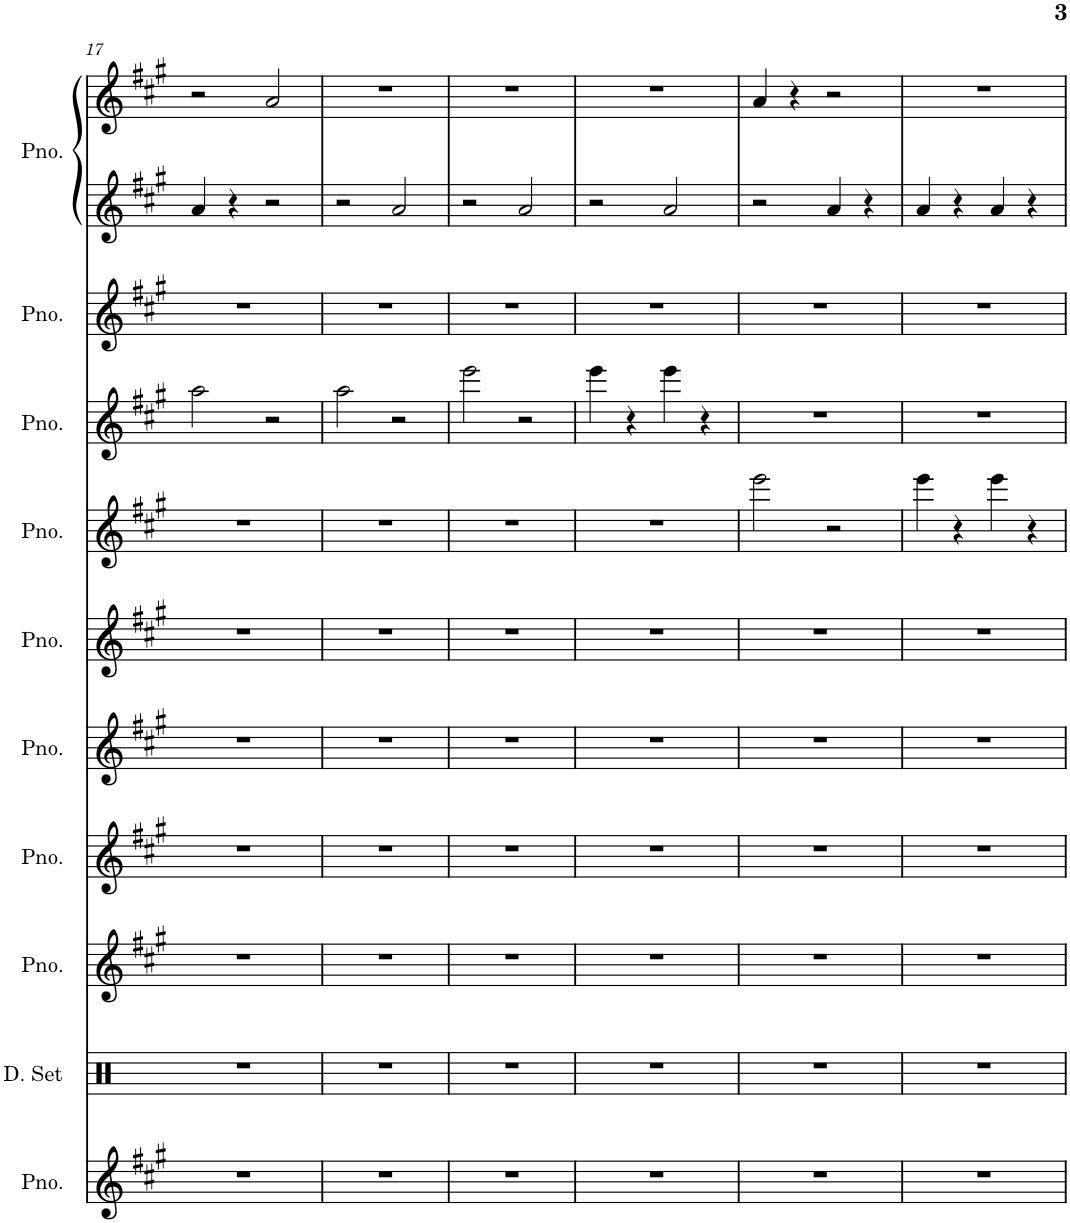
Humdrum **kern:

**kern	**kern	**kern	**kern	**kern	**kern	**kern	**kern	**kern	**kern	**kern
*part10	*part9	*part8	*part7	*part6	*part5	*part4	*part3	*part2	*part1	*part1
*staff11	*staff10	*staff9	*staff8	*staff7	*staff6	*staff5	*staff4	*staff3	*staff2	*staff1
*I"Piano	*I"Drumset	*I"Piano	*I"Piano	*I"Piano	*I"Piano	*I"Piano	*I"Piano	*I"Piano	*I"Piano	*
*I'Pno.	*I'D. Set	*I'Pno.	*I'Pno.	*I'Pno.	*I'Pno.	*I'Pno.	*I'Pno.	*I'Pno.	*I'Pno.	*
!!LO:PB:g=z
*clefG2	*clefX	*clefG2	*clefG2	*clefG2	*clefG2	*clefG2	*clefG2	*clefG2	*clefG2	*clefG2
*k[f#c#g#]	*k[]	*k[f#c#g#]	*k[f#c#g#]	*k[f#c#g#]	*k[f#c#g#]	*k[f#c#g#]	*k[f#c#g#]	*k[f#c#g#]	*k[f#c#g#]	*k[f#c#g#]
*M4/4	*M4/4	*M4/4	*M4/4	*M4/4	*M4/4	*M4/4	*M4/4	*M4/4	*M4/4	*M4/4
=17	=17	=17	=17	=17	=17	=17	=17	=17	=17	=17
1r	1r	1r	1r	1r	1r	1r	2aa\	1r	4a/	2r
.	.	.	.	.	.	.	.	.	4r	.
.	.	.	.	.	.	.	2r	.	2r	2a/
=18	=18	=18	=18	=18	=18	=18	=18	=18	=18	=18
1r	1r	1r	1r	1r	1r	1r	2aa\	1r	2r	1r
.	.	.	.	.	.	.	2r	.	2a/	.
=19	=19	=19	=19	=19	=19	=19	=19	=19	=19	=19
1r	1r	1r	1r	1r	1r	1r	2eee\	1r	2r	1r
.	.	.	.	.	.	.	2r	.	2a/	.
=20	=20	=20	=20	=20	=20	=20	=20	=20	=20	=20
1r	1r	1r	1r	1r	1r	1r	4eee\	1r	2r	1r
.	.	.	.	.	.	.	4r	.	.	.
.	.	.	.	.	.	.	4eee\	.	2a/	.
.	.	.	.	.	.	.	4r	.	.	.
=21	=21	=21	=21	=21	=21	=21	=21	=21	=21	=21
1r	1r	1r	1r	1r	1r	2eee\	1r	1r	2r	4a/
.	.	.	.	.	.	.	.	.	.	4r
.	.	.	.	.	.	2r	.	.	4a/	2r
.	.	.	.	.	.	.	.	.	4r	.
=22	=22	=22	=22	=22	=22	=22	=22	=22	=22	=22
1r	1r	1r	1r	1r	1r	4eee\	1r	1r	4a/	1r
.	.	.	.	.	.	4r	.	.	4r	.
.	.	.	.	.	.	4eee\	.	.	4a/	.
.	.	.	.	.	.	4r	.	.	4r	.
=	=	=	=	=	=	=	=	=	=	=
*-	*-	*-	*-	*-	*-	*-	*-	*-	*-	*-
